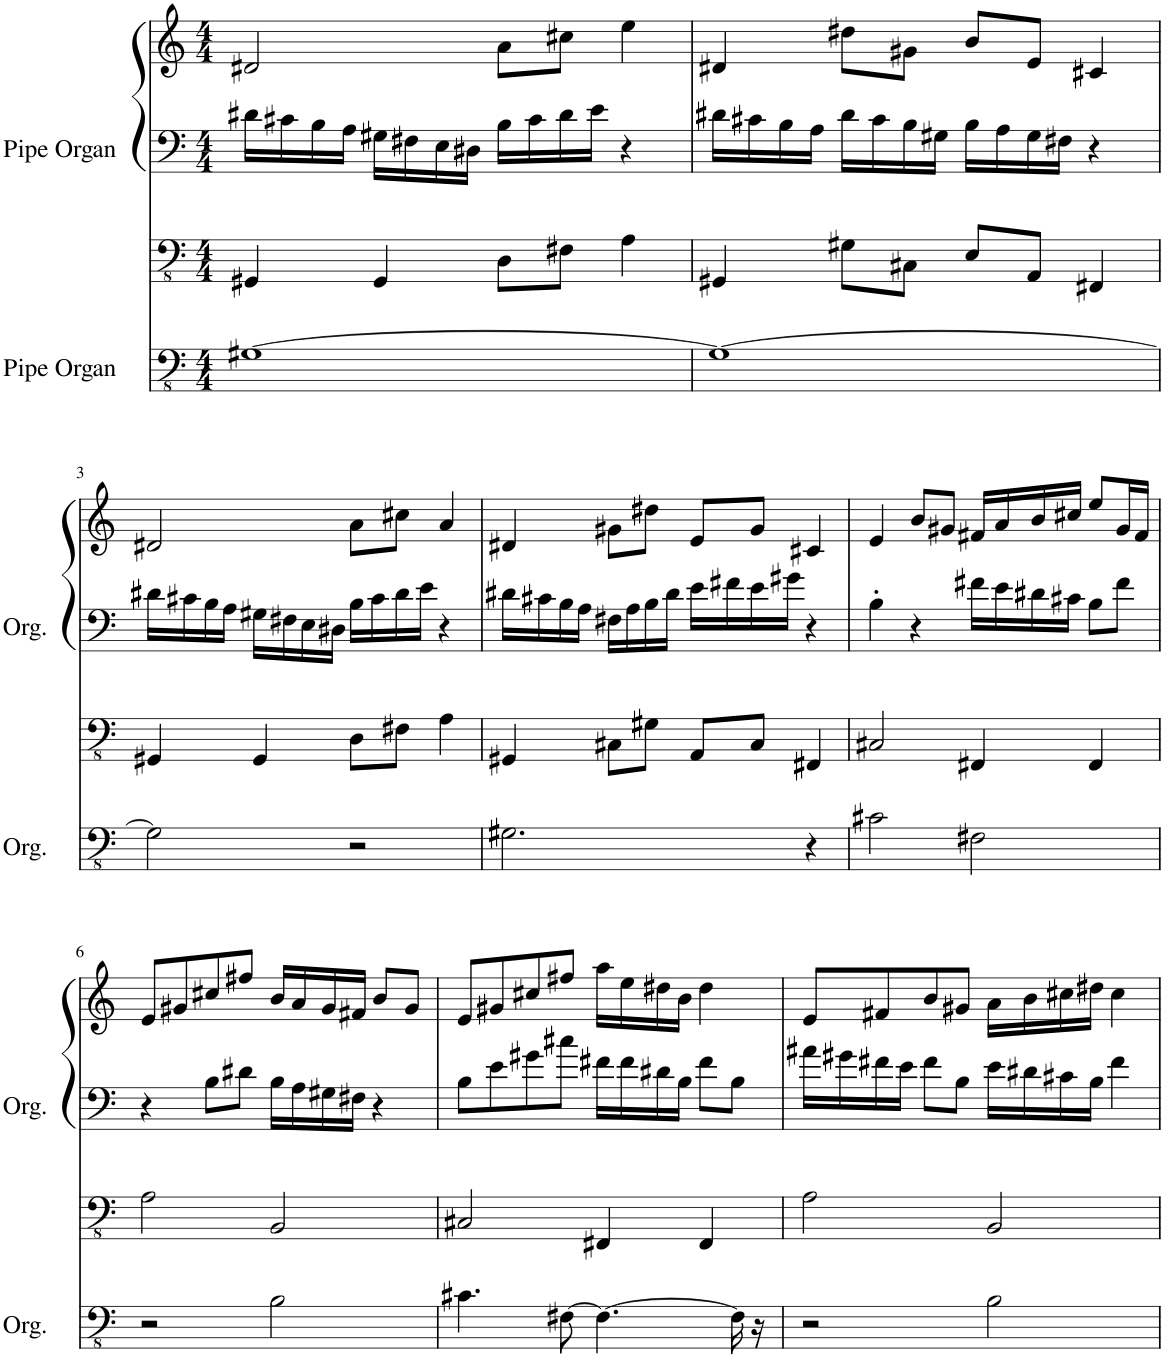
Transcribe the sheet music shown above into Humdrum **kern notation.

**kern	**kern	**kern	**kern
*part2	*part1	*part1	*part1
*staff4	*staff3	*staff2	*staff1
*I"Pipe Organ	*I"Pipe Organ	*	*
*I'Org.	*I'Org.	*	*
*clefFv4	*clefFv4	*clefF4	*clefG2
*k[]	*k[]	*k[]	*k[]
*M4/4	*M4/4	*M4/4	*M4/4
=1	=1	=1	=1
[1GG#X	4GGG#X/	16d#X\LL	2d#X/
.	.	16c#X\	.
.	.	16B\	.
.	.	16A\JJ	.
.	4GGG#/	16G#X\LL	.
.	.	16F#X\	.
.	.	16E\	.
.	.	16D#X\JJ	.
.	8DD\L	16B\LL	8a\L
.	.	16c#\	.
.	8FF#X\J	16d#\	8cc#X\J
.	.	16e\JJ	.
.	4AA\	4r	4ee\
=2	=2	=2	=2
1GG#_	4GGG#X/	16d#X\LL	4d#X/
.	.	16c#X\	.
.	.	16B\	.
.	.	16A\JJ	.
.	8GG#X\L	16d#\LL	8dd#X\L
.	.	16c#\	.
.	8CC#X\J	16B\	8g#X\J
.	.	16G#X\JJ	.
.	8EE/L	16B\LL	8b/L
.	.	16A\	.
.	8AAA/J	16G#\	8e/J
.	.	16F#X\JJ	.
.	4FFF#X/	4r	4c#X/
!!LO:LB:g=z
=3	=3	=3	=3
2GG#\]	4GGG#X/	16d#X\LL	2d#X/
.	.	16c#X\	.
.	.	16B\	.
.	.	16A\JJ	.
.	4GGG#/	16G#X\LL	.
.	.	16F#X\	.
.	.	16E\	.
.	.	16D#X\JJ	.
2r	8DD\L	16B\LL	8a\L
.	.	16c#\	.
.	8FF#X\J	16d#\	8cc#X\J
.	.	16e\JJ	.
.	4AA\	4r	4a/
=4	=4	=4	=4
2.GG#X\	4GGG#X/	16d#X\LL	4d#X/
.	.	16c#X\	.
.	.	16B\	.
.	.	16A\JJ	.
.	8CC#X\L	16F#X\LL	8g#X\L
.	.	16A\	.
.	8GG#X\J	16B\	8dd#X\J
.	.	16d#\JJ	.
.	8AAA/L	16e\LL	8e/L
.	.	16f#X\	.
.	8CC#/J	16e\	8g#/J
.	.	16g#X\JJ	.
4r	4FFF#X/	4r	4c#X/
=5	=5	=5	=5
2C#X\	2CC#X/	4B'\	4e/
.	.	4r	8b/L
.	.	.	8g#X/J
2FF#X\	4FFF#X/	16f#X\LL	16f#X/LL
.	.	16e\	16a/
.	.	16d#X\	16b/
.	.	16c#X\JJ	16cc#X/JJ
.	4FFF#/	8B\L	8ee/L
.	.	8f#\J	16g#/L
.	.	.	16f#/JJ
!!LO:LB:g=z
=6	=6	=6	=6
2r	2AA\	4r	8e/L
.	.	.	8g#X/
.	.	8B\L	8cc#X/
.	.	8d#X\J	8ff#X/J
2BB\	2BBB/	16B\LL	16b/LL
.	.	16A\	16a/
.	.	16G#X\	16g#/
.	.	16F#X\JJ	16f#X/JJ
.	.	4r	8b/L
.	.	.	8g#/J
=7	=7	=7	=7
4.C#X\	2CC#X/	8B\L	8e/L
.	.	8e\	8g#X/
.	.	8g#X\	8cc#X/
[8FF#X\	.	8cc#X\J	8ff#X/J
4.FF#\_	4FFF#X/	16f#X\LL	16aa\LL
.	.	16f#\	16ee\
.	.	16d#X\	16dd#X\
.	.	16B\JJ	16b\JJ
.	4FFF#/	8f#\L	4dd#\
16FF#\]	.	8B\J	.
16r	.	.	.
=8	=8	=8	=8
2r	2AA\	16a#X\LL	8e/L
.	.	16g#X\	.
.	.	16f#X\	8f#X/
.	.	16e\JJ	.
.	.	8f#\L	8b/
.	.	8B\J	8g#X/J
2BB\	2BBB/	16e\LL	16a\LL
.	.	16d#X\	16b\
.	.	16c#X\	16cc#X\
.	.	16B\JJ	16dd#X\JJ
.	.	4f#\	4cc#\
=	=	=	=
*-	*-	*-	*-
